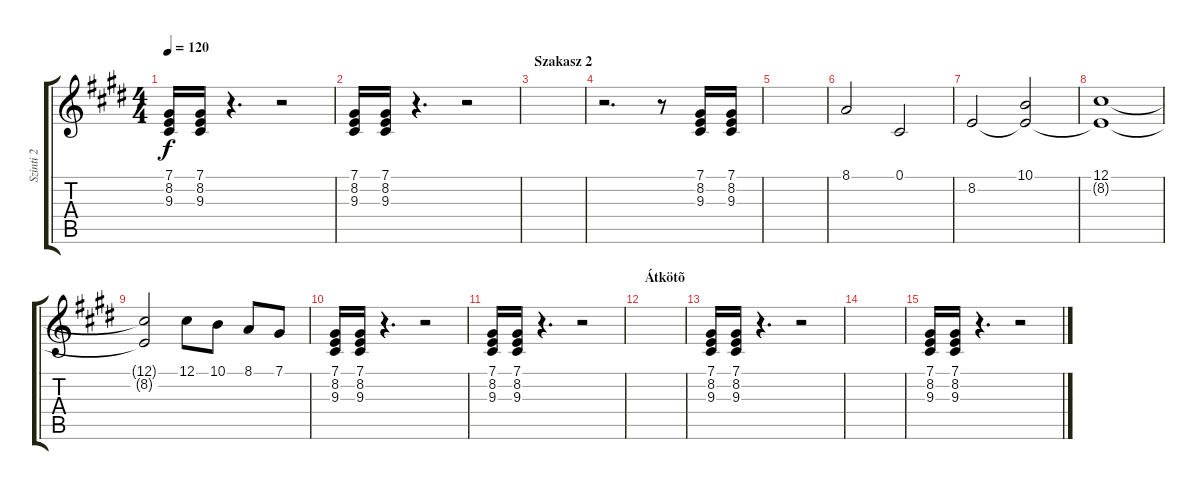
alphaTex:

\track ("Szinti 2" "Szinti 2") {instrument frenchhorn}
\staff {score tabs}
\tuning (Db4 Ab3 E3 B2 Gb2 Db2) {hide}
\ts (4 4)
\tempo 120
\clef g2
\ks c#minor
(7.1 8.2 9.3).16{dy f} (7.1 8.2 9.3).16 r.4{d} r.2 |
(7.1 8.2 9.3).16 (7.1 8.2 9.3).16 r.4{d} r.2 |
\section ("" "Szakasz 2")
|
r.2{d} r.8 (7.1 8.2 9.3).16 (7.1 8.2 9.3).16 |
|
8.1.2 0.1.2 |
8.2.2 (10.1 8.2{t}).2 |
(12.1 8.2{t}).1 |
(12.1{t} 8.2{t}).2 12.1.8 10.1.8 8.1.8 7.1.8 |
(7.1 8.2 9.3).16 (7.1 8.2 9.3).16 r.4{d} r.2 |
(7.1 8.2 9.3).16 (7.1 8.2 9.3).16 r.4{d} r.2 |
\section ("" "Átkötõ")
|
(7.1 8.2 9.3).16 (7.1 8.2 9.3).16 r.4{d} r.2 |
|
(7.1 8.2 9.3).16 (7.1 8.2 9.3).16 r.4{d} r.2
